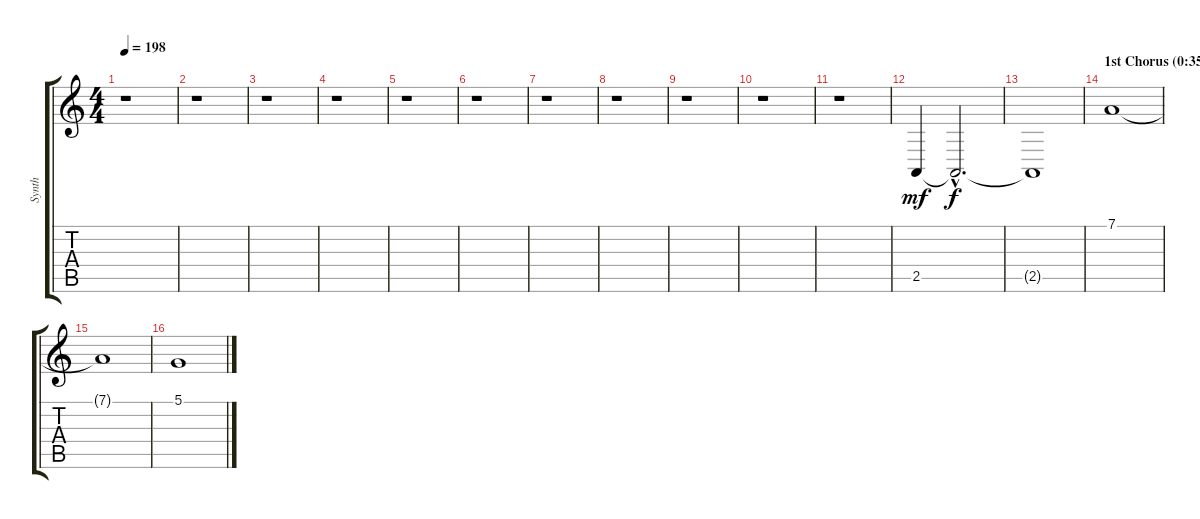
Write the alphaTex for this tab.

\track ("Synth" "Synth") {instrument stringensemble1}
\staff {score tabs}
\tuning (D4 A3 F3 C3 G2 C2) {hide}
\ts (4 4)
\tempo 198
\clef g2
\ks c
r.1{dy mf} |
r.1 |
r.1 |
r.1 |
r.1 |
r.1 |
r.1 |
r.1 |
r.1 |
r.1 |
r.1 |
2.5.4{volume 8 instrument fx7echoes} 2.5{hac t}.2{d dy f volume 16} |
2.5{t}.1 |
\section ("" "1st Chorus (0:35)")
7.1.1{instrument stringensemble1} |
7.1{t}.1 |
5.1.1
